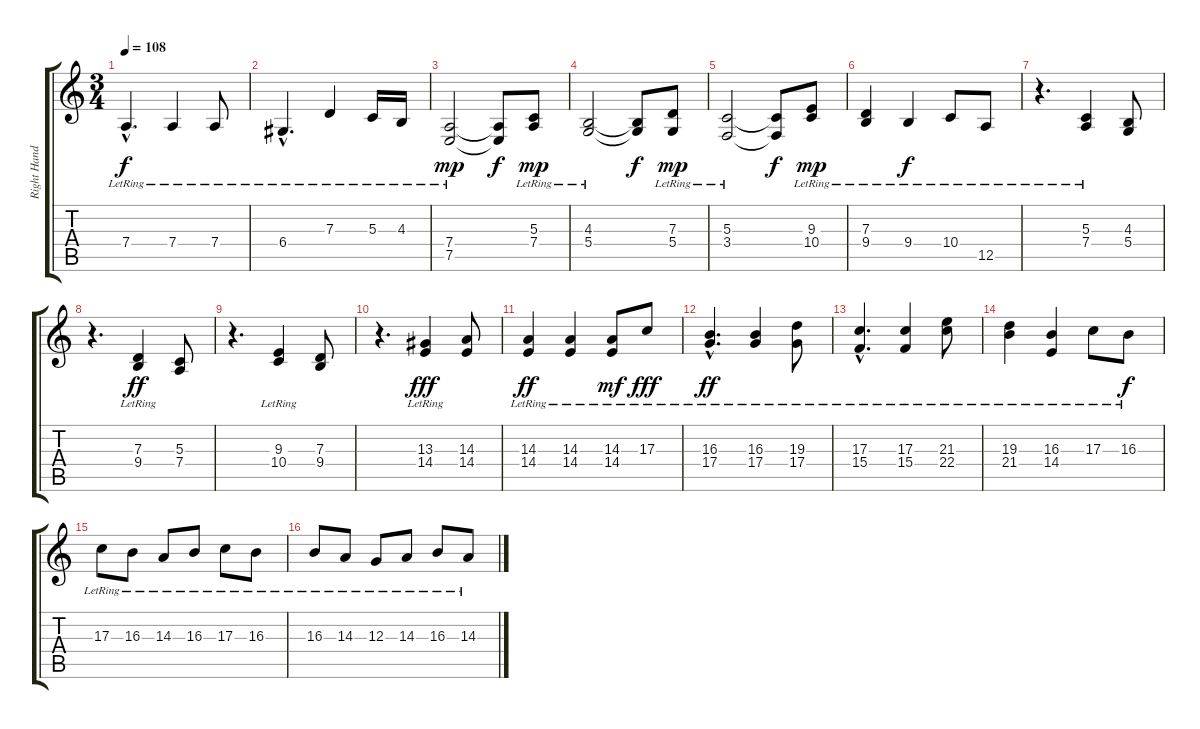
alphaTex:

\track ("Right Hand" "Right Hand") {instrument acousticgrandpiano}
\staff {score tabs}
\tuning (E4 B3 G3 D3 A2 E2) {hide}
\ts (3 4)
\tempo 108
\clef g2
\ks c
7.4{hac lr}.4{d dy f} 7.4{lr}.4 7.4{lr}.8 |
6.4{hac lr}.4{d} 7.3{lr}.4 5.3{lr}.16 4.3{lr}.16 |
\section ("" "")
(7.4{lr} 7.5{lr}).2{dy mp} (7.4{t} 7.5{t}).8{dy f} (5.3{lr} 7.4{lr}).8{dy mp} |
(4.3{lr} 5.4{lr}).2 (4.3{t} 5.4{t}).8{dy f} (7.3{lr} 5.4{lr}).8{dy mp} |
(5.3{lr} 3.4{lr}).2 (5.3{t} 3.4{t}).8{dy f} (9.3{lr} 10.4{lr}).8{dy mp} |
(7.3{lr} 9.4{lr}).4 9.4{lr}.4{dy f} 10.4{lr}.8 12.5{lr}.8 |
r.4{d} (5.3{lr} 7.4{lr}).4 (4.3 5.4).8 |
r.4{d} (7.3{lr} 9.4{lr}).4{dy ff} (5.3 7.4).8 |
r.4{d} (9.3{lr} 10.4{lr}).4 (7.3 9.4).8 |
r.4{d} (13.3{lr} 14.4{lr}).4{dy fff} (14.3 14.4).8 |
(14.3{lr} 14.4{lr}).4{dy ff} (14.3{lr} 14.4{lr}).4 (14.3{lr} 14.4{lr}).8{dy mf} 17.3{lr}.8{dy fff} |
(16.3{hac lr} 17.4{hac lr}).4{d dy ff} (16.3{lr} 17.4{lr}).4 (19.3{lr} 17.4{lr}).8 |
(17.3{hac lr} 15.4{hac lr}).4{d} (17.3{lr} 15.4{lr}).4 (21.3{lr} 22.4{lr}).8 |
(19.3{lr} 21.4{lr}).4 (16.3{lr} 14.4{lr}).4 17.3{lr}.8 16.3{lr}.8{dy f} |
17.3{lr}.8 16.3{lr}.8 14.3{lr}.8 16.3{lr}.8 17.3{lr}.8 16.3{lr}.8 |
16.3{lr}.8 14.3{lr}.8 12.3{lr}.8 14.3{lr}.8 16.3{lr}.8 14.3{lr}.8
